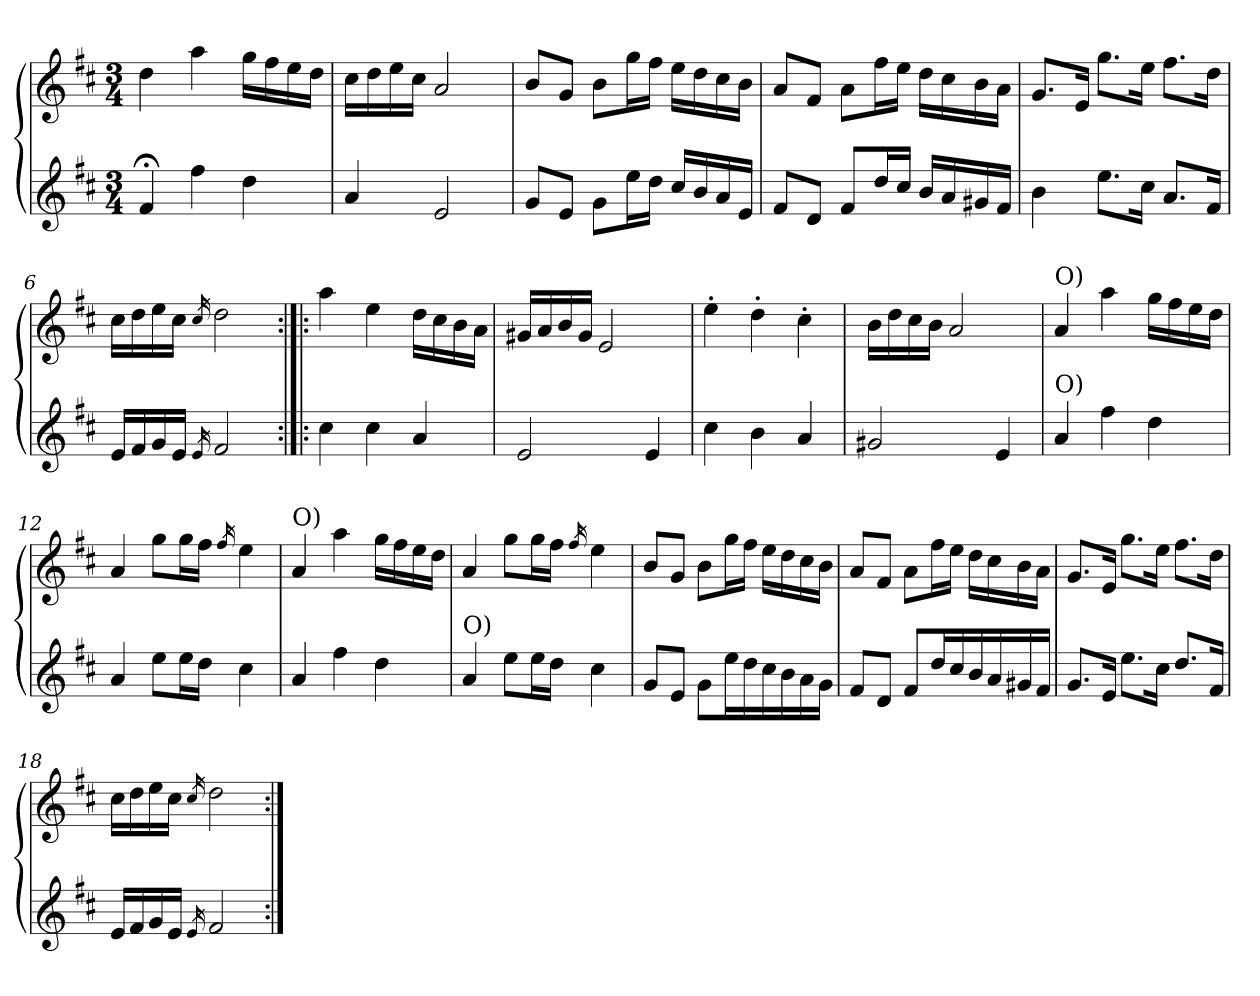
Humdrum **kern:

**kern	**kern
*part2	*part1
*staff2	*staff1
*clefG2	*clefG2
*k[f#c#]	*k[f#c#]
*D:	*D:
*M3/4	*M3/4
=1	=1
4f#;</	4dd\
4ff#\	4aa\
4dd\	16gg\LL
.	16ff#\
.	16ee\
.	16dd\JJ
=2	=2
4a/	16cc#\LL
.	16dd\
.	16ee\
.	16cc#\JJ
2e/	2a/
=3	=3
8g/L	8b/L
8e/J	8g/J
8g\L	8b\L
16ee\L	16gg\L
16dd\JJ	16ff#\JJ
16cc#/LL	16ee\LL
16b/	16dd\
16a/	16cc#\
16e/JJ	16b\JJ
=4	=4
8f#/L	8a/L
8d/J	8f#/J
8f#/L	8a\L
16dd/L	16ff#\L
16cc#/JJ	16ee\JJ
16b/LL	16dd\LL
16a/	16cc#\
16g#X/	16b\
16f#/JJ	16a\JJ
=5	=5
4b\	8.g/L
.	16e/Jk
8.ee\L	8.gg\L
16cc#\Jk	16ee\Jk
8.a/L	8.ff#\L
16f#/Jk	16dd\Jk
=6	=6
16e/LL	16cc#\LL
16f#/	16dd\
16g/	16ee\
16e/JJ	16cc#\JJ
16qe/	16qcc#/
2f#/	2dd\
!!LO:LB:g=z
=7:|!|:	=7:|!|:
4cc#\	4aa\
4cc#\	4ee\
4a/	16dd\LL
.	16cc#\
.	16b\
.	16a\JJ
=8	=8
2e/	16g#X/LL
.	16a/
.	16b/
.	16g#/JJ
.	2e/
4e/	.
=9	=9
4cc#\	4ee'\
4b\	4dd'\
4a/	4cc#'\
=10	=10
2g#X/	16b\LL
.	16dd\
.	16cc#\
.	16b\JJ
.	2a/
4e/	.
=11	=11
!	!LO:TX:a:t=O)
!LO:TX:a:t=O)	!
4a/	4a/
4ff#\	4aa\
4dd\	16gg\LL
.	16ff#\
.	16ee\
.	16dd\JJ
=12	=12
4a/	4a/
8ee\L	8gg\L
16ee\L	16gg\L
16dd\JJ	16ff#\JJ
.	16qff#/
4cc#\	4ee\
=13	=13
!	!LO:TX:a:t=O)
4a/	4a/
4ff#\	4aa\
4dd\	16gg\LL
.	16ff#\
.	16ee\
.	16dd\JJ
!!LO:LB:g=z
=14	=14
!LO:TX:a:t=O)	!
4a/	4a/
8ee\L	8gg\L
16ee\L	16gg\L
16dd\JJ	16ff#\JJ
.	16qff#/
4cc#\	4ee\
=15	=15
8g/L	8b/L
8e/J	8g/J
8g\L	8b\L
16ee\L	16gg\L
16dd\	16ff#\JJ
16cc#\	16ee\LL
16b\	16dd\
16a\	16cc#\
16g\JJ	16b\JJ
=16	=16
8f#/L	8a/L
8d/J	8f#/J
8f#/L	8a\L
16dd/L	16ff#\L
16cc#/	16ee\JJ
16b/	16dd\LL
16a/	16cc#\
16g#X/	16b\
16f#/JJ	16a\JJ
=17	=17
8.g/L	8.g/L
16e/Jk	16e/Jk
8.ee\L	8.gg\L
16cc#\Jk	16ee\Jk
8.dd/L	8.ff#\L
16f#/Jk	16dd\Jk
=18	=18
16e/LL	16cc#\LL
16f#/	16dd\
16g/	16ee\
16e/JJ	16cc#\JJ
16qe/	16qcc#/
2f#/	2dd\
=:|!	=:|!
*-	*-
